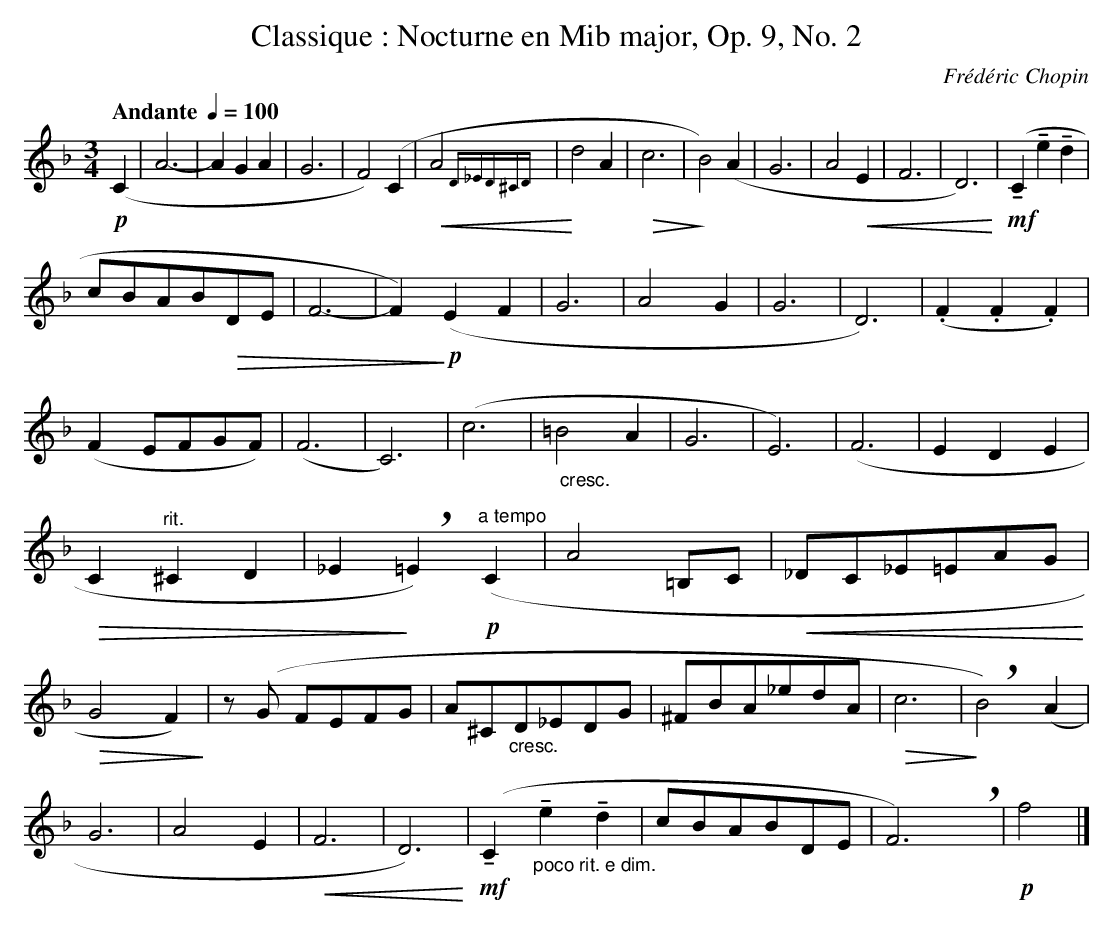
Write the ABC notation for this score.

X:1
T:Classique : Nocturne en Mib major, Op. 9, No. 2
C:Frédéric Chopin
U:T = !trill!
U:P = !fermata!% Point d'orgue
U:L = !tenuto!% Louré
M:3/4
L:1/4
Q:"Andante "1/4=100
K:Fmaj
!p! (C | A3- | A G A | G3 | F2) (C | !<(! A2 {D_ED^CD} | !<)! d2 A | !>(! c3 |\
!>)! B2) (A | G3 | A2 !<(! E | F3 | D3) !<)! | !mf! (LC Le Ld |
c/2B/2A/2B/2!>(!D/2E/2 | F3- | F) !>)! !p!(E F | G3 | A2 G | G3 | D3) |\
(.F .F .F) | (F E/2F/2G/2F/2) | (F3 | C3) | (c3 | "_  cresc." =B2 A | G3 | E3) |\
(F3 | E D E | !>(! C "^rit." ^C D | _E !>)! !breath! =E) "^a tempo" (!p! C |\
A2 =B,/2C/2 | !<(! _D/2C/2_E/2=E/2A/2G/2 !<)! | !>(! G2 F) !>)! | z/2 (G/2 F/2E/2F/2G/2 |\
A/2^C/2"_cresc."D/2_E/2D/2G/2 | ^F/2B/2A/2_e/2d/2A/2 | !>(! c3 | !>)! !breath! B2) (A |
G3 | A2 E | !<(! F3 | D3) !<)! | (!mf! LC "_poco rit. e dim." Le Ld |\
c/2B/2A/2B/2D/2E/2 | F3) !breath!y | !p! f2 |]
